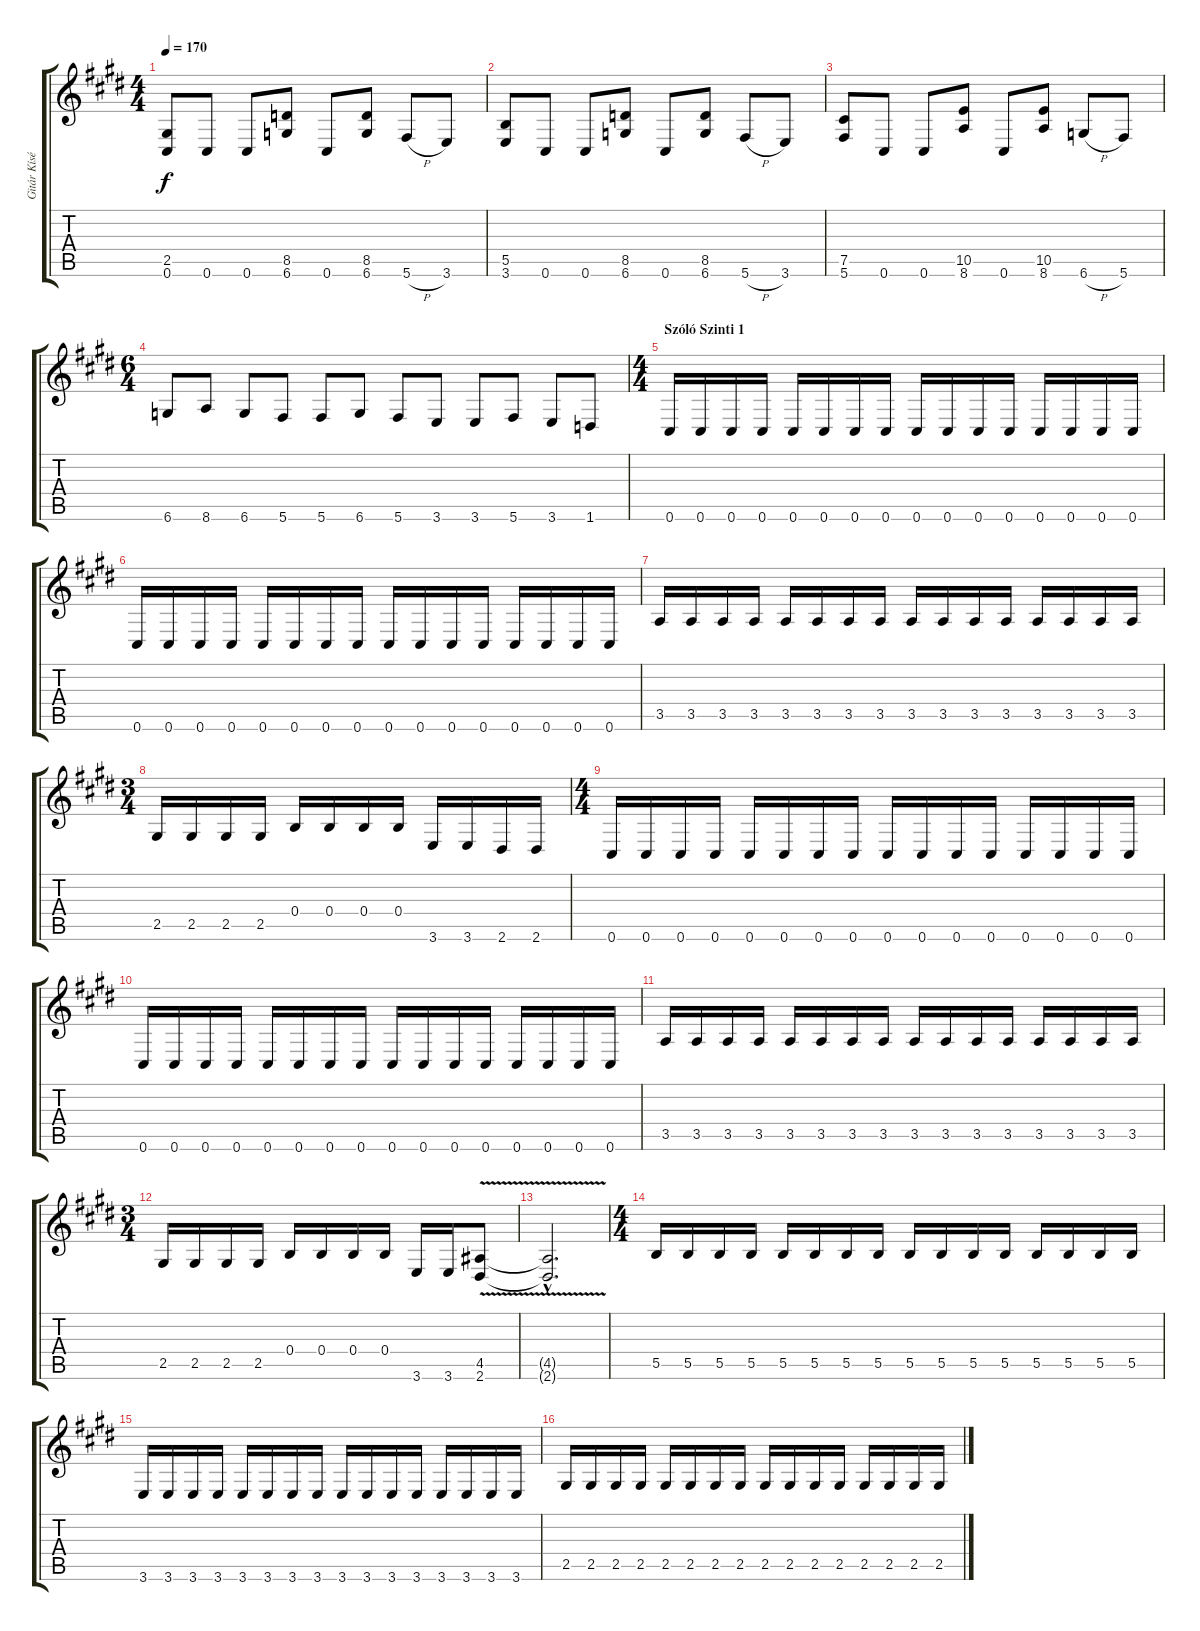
\track ("Gitár Kíséret 1" "Gitár Kísé") {instrument distortionguitar}
\staff {score tabs}
\tuning (Db4 Ab3 E3 B2 Gb2 Db2) {hide}
\ts (4 4)
\tempo 170
\clef g2
\ks c#minor
(2.5 0.6).8{dy f} 0.6.8 0.6.8 (8.5 6.6).8 0.6.8 (8.5 6.6).8 5.6{h}.8 3.6.8 |
(5.5 3.6).8 0.6.8 0.6.8 (8.5 6.6).8 0.6.8 (8.5 6.6).8 5.6{h}.8 3.6.8 |
(7.5 5.6).8 0.6.8 0.6.8 (10.5 8.6).8 0.6.8 (10.5 8.6).8 6.6{h}.8 5.6.8 |
\ts (6 4)
6.6.8 8.6.8 6.6.8 5.6.8 5.6.8 6.6.8 5.6.8 3.6.8 3.6.8 5.6.8 3.6.8 1.6.8 |
\ts (4 4)
\section ("" "Szóló Szinti 1")
0.6.16 0.6.16 0.6.16 0.6.16 0.6.16 0.6.16 0.6.16 0.6.16 0.6.16 0.6.16 0.6.16 0.6.16 0.6.16 0.6.16 0.6.16 0.6.16 |
0.6.16 0.6.16 0.6.16 0.6.16 0.6.16 0.6.16 0.6.16 0.6.16 0.6.16 0.6.16 0.6.16 0.6.16 0.6.16 0.6.16 0.6.16 0.6.16 |
3.5.16 3.5.16 3.5.16 3.5.16 3.5.16 3.5.16 3.5.16 3.5.16 3.5.16 3.5.16 3.5.16 3.5.16 3.5.16 3.5.16 3.5.16 3.5.16 |
\ts (3 4)
2.5.16 2.5.16 2.5.16 2.5.16 0.4.16 0.4.16 0.4.16 0.4.16 3.6.16 3.6.16 2.6.16 2.6.16 |
\ts (4 4)
0.6.16 0.6.16 0.6.16 0.6.16 0.6.16 0.6.16 0.6.16 0.6.16 0.6.16 0.6.16 0.6.16 0.6.16 0.6.16 0.6.16 0.6.16 0.6.16 |
0.6.16 0.6.16 0.6.16 0.6.16 0.6.16 0.6.16 0.6.16 0.6.16 0.6.16 0.6.16 0.6.16 0.6.16 0.6.16 0.6.16 0.6.16 0.6.16 |
3.5.16 3.5.16 3.5.16 3.5.16 3.5.16 3.5.16 3.5.16 3.5.16 3.5.16 3.5.16 3.5.16 3.5.16 3.5.16 3.5.16 3.5.16 3.5.16 |
\ts (3 4)
2.5.16 2.5.16 2.5.16 2.5.16 0.4.16 0.4.16 0.4.16 0.4.16 3.6.16 3.6.16 (4.5 2.6{v}).8 |
(4.5{hac t} 2.6{hac t}).2{d} |
\ts (4 4)
5.5.16 5.5.16 5.5.16 5.5.16 5.5.16 5.5.16 5.5.16 5.5.16 5.5.16 5.5.16 5.5.16 5.5.16 5.5.16 5.5.16 5.5.16 5.5.16 |
3.6.16 3.6.16 3.6.16 3.6.16 3.6.16 3.6.16 3.6.16 3.6.16 3.6.16 3.6.16 3.6.16 3.6.16 3.6.16 3.6.16 3.6.16 3.6.16 |
2.5.16 2.5.16 2.5.16 2.5.16 2.5.16 2.5.16 2.5.16 2.5.16 2.5.16 2.5.16 2.5.16 2.5.16 2.5.16 2.5.16 2.5.16 2.5.16
